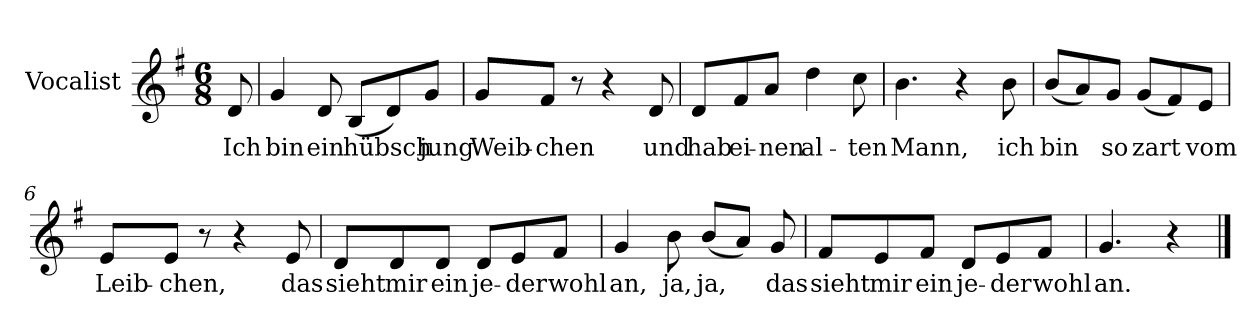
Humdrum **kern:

**kern	**text
*part1	*part1
*staff1	*staff1
*I"Vocalist	*
*k[f#]	*
*G:	*
*M6/8	*
=	=
8d	Ich
=1	=1
4g	bin
8d	ein
(8BL	hübsch
8d)	.
8gJ	jung
=2	=2
8gL	Weib-
8f#J	-chen
8r	.
4r	.
8d	und
=3	=3
8dL	hab
8f#	ei-
8aJ	-nen
4dd	al-
8cc	-ten
=4	=4
4.b	Mann,
4r	.
8b	ich
=5	=5
(8bL	bin
8a)	.
8gJ	so
(8gL	zart
8f#)	.
8eJ	vom
=6	=6
8eL	Leib-
8eJ	-chen,
8r	.
4r	.
8e	das
=7	=7
8dL	sieht
8d	mir
8dJ	ein
8dL	je-
8e	-der
8f#J	wohl
=8	=8
4g	an,
8b	ja,
(8bL	ja,
8aJ)	.
8g	das
=9	=9
8f#L	sieht
8e	mir
8f#J	ein
8dL	je-
8e	-der
8f#J	wohl
=10	=10
4.g	an.
4r	.
==	==
*-	*-
